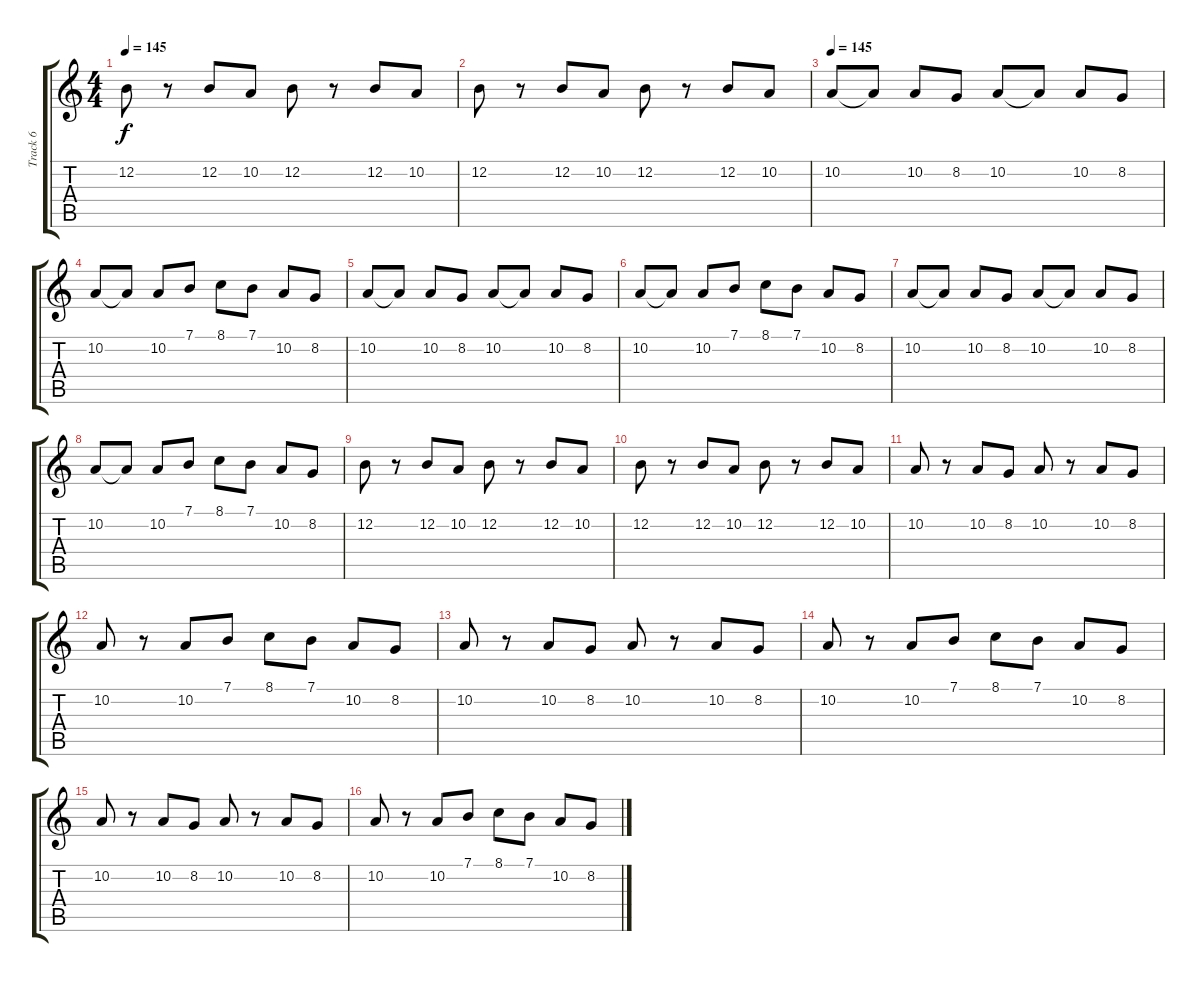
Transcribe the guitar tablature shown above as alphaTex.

\track ("Track 6" "Track 6") {instrument electricgrandpiano}
\staff {score tabs}
\tuning (E4 B3 G3 D3 A2 E2) {hide}
\ts (4 4)
\tempo 145
\clef g2
\ks c
12.2.8{dy f} r.8 12.2.8 10.2.8 12.2.8 r.8 12.2.8 10.2.8 |
12.2.8 r.8 12.2.8 10.2.8 12.2.8 r.8 12.2.8 10.2.8 |
\tempo 145
10.2.8{volume 16 instrument synthstrings2} 10.2{t}.8 10.2.8 8.2.8 10.2.8 10.2{t}.8 10.2.8 8.2.8 |
10.2.8 10.2{t}.8 10.2.8 7.1.8 8.1.8 7.1.8 10.2.8 8.2.8 |
10.2.8 10.2{t}.8 10.2.8 8.2.8 10.2.8 10.2{t}.8 10.2.8 8.2.8 |
10.2.8 10.2{t}.8 10.2.8 7.1.8 8.1.8 7.1.8 10.2.8 8.2.8 |
10.2.8 10.2{t}.8 10.2.8 8.2.8 10.2.8 10.2{t}.8 10.2.8 8.2.8 |
10.2.8 10.2{t}.8 10.2.8 7.1.8 8.1.8 7.1.8 10.2.8 8.2.8 |
12.2.8 r.8 12.2.8 10.2.8 12.2.8 r.8 12.2.8 10.2.8 |
12.2.8 r.8 12.2.8 10.2.8 12.2.8 r.8 12.2.8 10.2.8 |
10.2.8 r.8 10.2.8 8.2.8 10.2.8 r.8 10.2.8 8.2.8 |
10.2.8 r.8 10.2.8 7.1.8 8.1.8 7.1.8 10.2.8 8.2.8 |
10.2.8 r.8 10.2.8 8.2.8 10.2.8 r.8 10.2.8 8.2.8 |
10.2.8 r.8 10.2.8 7.1.8 8.1.8 7.1.8 10.2.8 8.2.8 |
10.2.8 r.8 10.2.8 8.2.8 10.2.8 r.8 10.2.8 8.2.8 |
10.2.8 r.8 10.2.8 7.1.8 8.1.8 7.1.8 10.2.8 8.2.8
